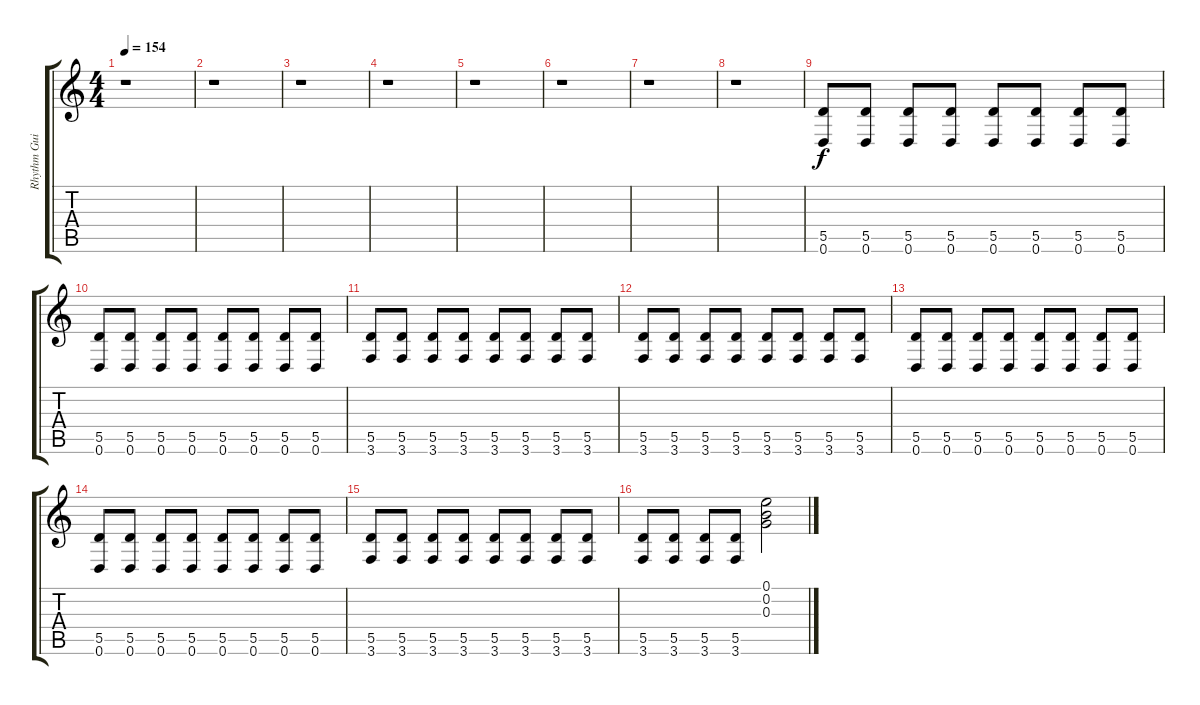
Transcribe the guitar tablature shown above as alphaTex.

\track ("Rhythm Guitar 2" "Rhythm Gui") {instrument distortionguitar}
\staff {score tabs}
\tuning (E4 B3 G3 D3 A2 D2) {hide}
\ts (4 4)
\tempo 154
\clef g2
\ks c
r.1{dy f instrument distortionguitar} |
r.1 |
r.1 |
r.1 |
r.1 |
r.1 |
r.1 |
r.1 |
(5.5 0.6).8 (5.5 0.6).8 (5.5 0.6).8 (5.5 0.6).8 (5.5 0.6).8 (5.5 0.6).8 (5.5 0.6).8 (5.5 0.6).8 |
(5.5 0.6).8 (5.5 0.6).8 (5.5 0.6).8 (5.5 0.6).8 (5.5 0.6).8 (5.5 0.6).8 (5.5 0.6).8 (5.5 0.6).8 |
(5.5 3.6).8 (5.5 3.6).8 (5.5 3.6).8 (5.5 3.6).8 (5.5 3.6).8 (5.5 3.6).8 (5.5 3.6).8 (5.5 3.6).8 |
(5.5 3.6).8 (5.5 3.6).8 (5.5 3.6).8 (5.5 3.6).8 (5.5 3.6).8 (5.5 3.6).8 (5.5 3.6).8 (5.5 3.6).8 |
(5.5 0.6).8 (5.5 0.6).8 (5.5 0.6).8 (5.5 0.6).8 (5.5 0.6).8 (5.5 0.6).8 (5.5 0.6).8 (5.5 0.6).8 |
(5.5 0.6).8 (5.5 0.6).8 (5.5 0.6).8 (5.5 0.6).8 (5.5 0.6).8 (5.5 0.6).8 (5.5 0.6).8 (5.5 0.6).8 |
(5.5 3.6).8 (5.5 3.6).8 (5.5 3.6).8 (5.5 3.6).8 (5.5 3.6).8 (5.5 3.6).8 (5.5 3.6).8 (5.5 3.6).8 |
(5.5 3.6).8 (5.5 3.6).8 (5.5 3.6).8 (5.5 3.6).8 (0.1 0.2 0.3).2
